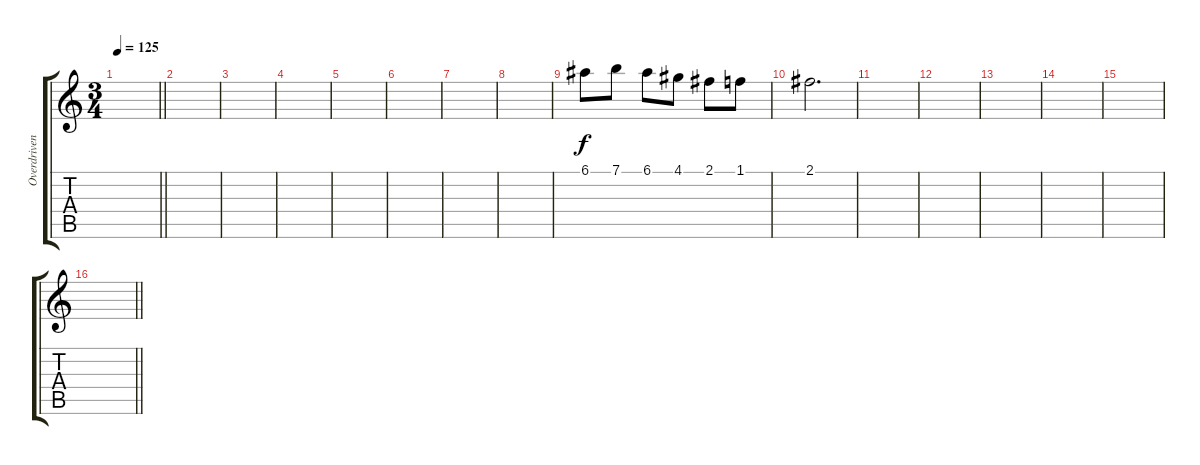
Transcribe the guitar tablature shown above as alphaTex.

\track ("Overdriven" "Overdriven") {instrument overdrivenguitar}
\staff {score tabs}
\tuning (E4 B3 G3 D3 A2 E2) {hide}
\ts (3 4)
\tempo 125
\clef g2
\barLineRight lightlight
\ks c
|
\section ("" "")
|
|
|
|
|
|
|
6.1.8 7.1.8 6.1.8 4.1.8 2.1.8 1.1.8 |
2.1.2{d} |
|
|
|
|
|
\barLineRight lightlight
